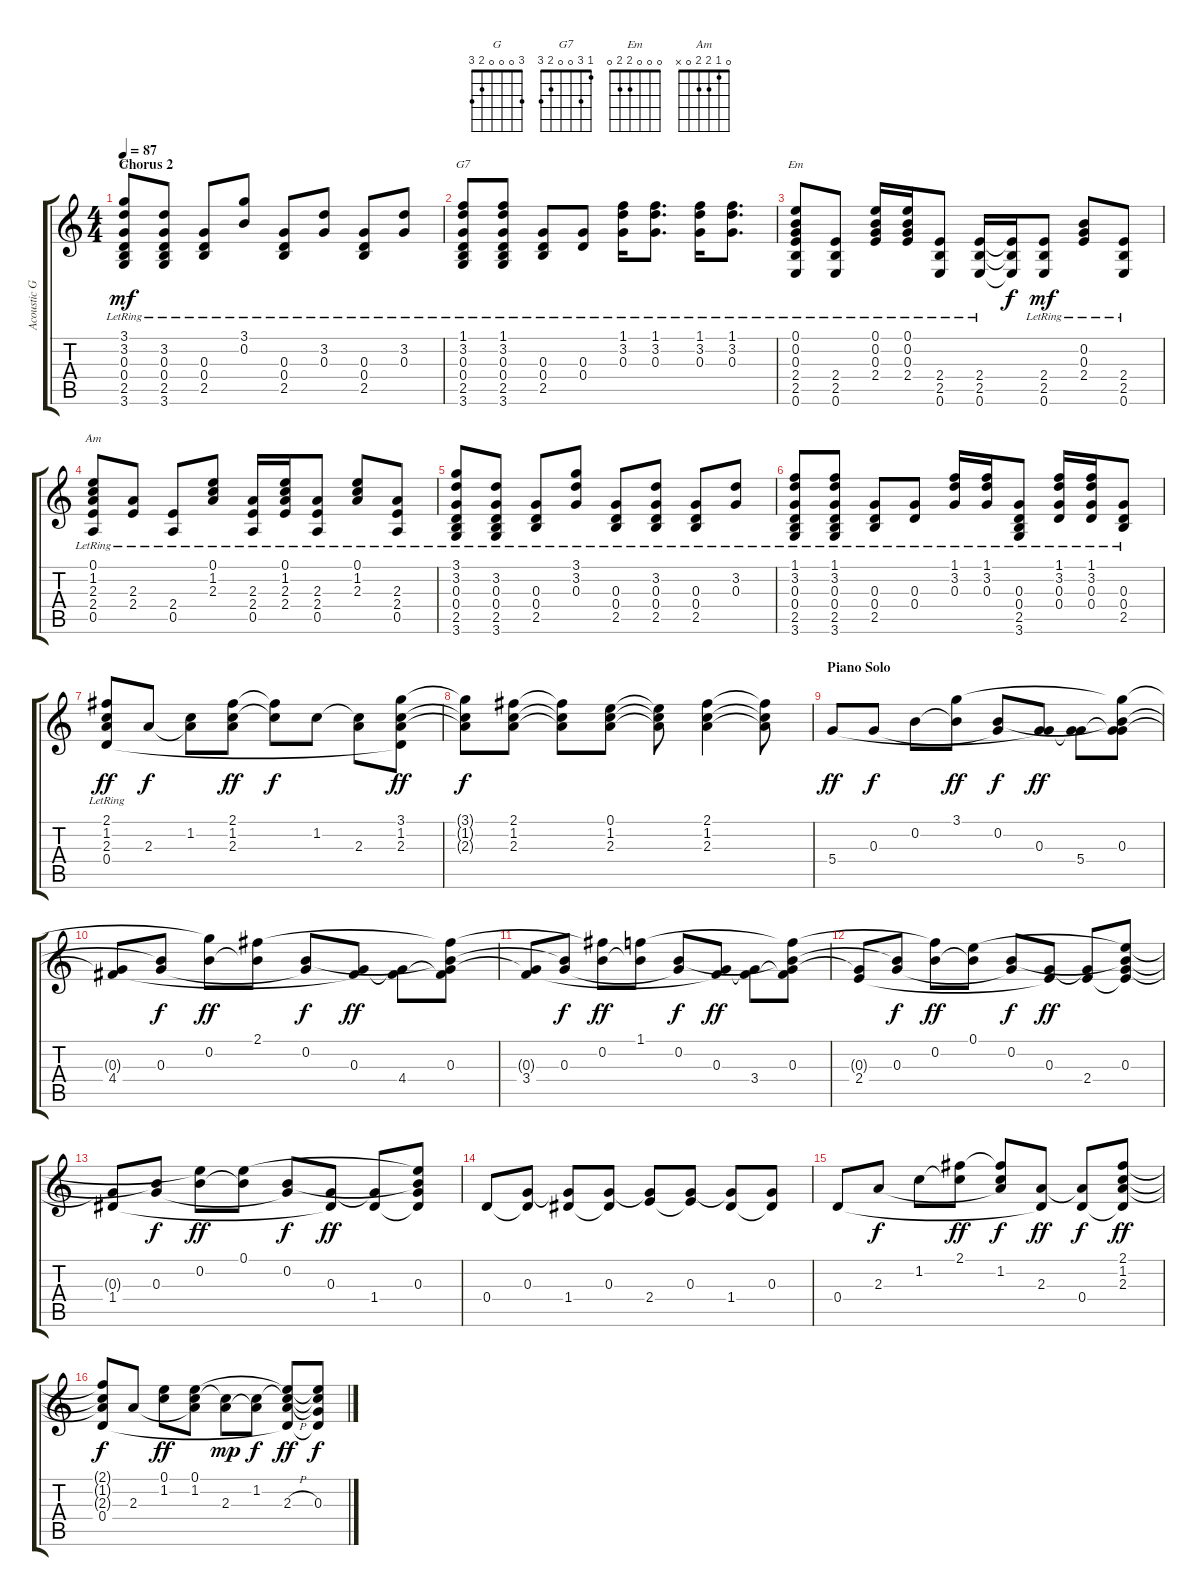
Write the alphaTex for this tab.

\track ("Acoustic Guitar 1" "Acoustic G") {instrument acousticguitarsteel}
\staff {score tabs}
\tuning (E4 B3 G3 D3 A2 E2) {hide}
\chord ("G" 3 0 0 0 2 3)
\chord ("G7" 1 3 0 0 2 3)
\chord ("Em" 0 0 0 2 2 0)
\chord ("Am" 0 1 2 2 0 x)
\ts (4 4)
\section ("" "Chorus 2")
\tempo 87
\clef g2
\ks c
(3.1{lr} 3.2{lr} 0.3{lr} 0.4{lr} 2.5{lr} 3.6{lr}).8{ch "G" dy mf} (3.2{lr} 0.3 0.4 2.5 3.6).8 (0.3{lr} 0.4 2.5).8 (3.1{lr} 0.2{lr}).8 (0.3{lr} 0.4 2.5).8 (3.2{lr} 0.3).8 (0.3{lr} 0.4 2.5).8 (3.2{lr} 0.3).8 |
(1.1{lr} 3.2{lr} 0.3{lr} 0.4{lr} 2.5{lr} 3.6{lr}).8{ch "G7"} (1.1{lr} 3.2{lr} 0.3 0.4 2.5 3.6).8 (0.3 0.4{lr} 2.5).8 (0.3{lr} 0.4).8 (1.1{lr} 3.2{lr} 0.3{lr}).16 (1.1{lr} 3.2{lr} 0.3{lr}).8{d} (1.1{lr} 3.2{lr} 0.3{lr}).16 (1.1{lr} 3.2{lr} 0.3{lr}).8{d} |
(0.1{lr} 0.2{lr} 0.3{lr} 2.4{lr} 2.5{lr} 0.6{lr}).8{ch "Em"} (2.4{lr} 2.5{lr} 0.6{lr}).8 (0.1{lr} 0.2{lr} 0.3{lr} 2.4{lr}).16 (0.1{lr} 0.2{lr} 0.3{lr} 2.4{lr}).16 (2.4{lr} 2.5{lr} 0.6{lr}).8 (2.4{lr} 2.5{lr} 0.6{lr}).16 (2.4{t} 2.5{t} 0.6{t}).16{dy f} (2.4{lr} 2.5{lr} 0.6{lr}).8{dy mf} (0.2{lr} 0.3{lr} 2.4{lr}).8 (2.4{lr} 2.5{lr} 0.6{lr}).8 |
(0.1{lr} 1.2{lr} 2.3{lr} 2.4{lr} 0.5{lr}).8{ch "Am"} (2.3{lr} 2.4{lr}).8 (2.4{lr} 0.5{lr}).8 (0.1{lr} 1.2{lr} 2.3{lr}).8 (2.3{lr} 2.4{lr} 0.5{lr}).16 (0.1{lr} 1.2{lr} 2.3{lr} 2.4{lr}).16 (2.3{lr} 2.4{lr} 0.5{lr}).8 (0.1{lr} 1.2{lr} 2.3{lr}).8 (2.3{lr} 2.4{lr} 0.5{lr}).8 |
(3.1{lr} 3.2{lr} 0.3{lr} 0.4{lr} 2.5{lr} 3.6{lr}).8 (3.2{lr} 0.3{lr} 0.4{lr} 2.5{lr} 3.6{lr}).8 (0.3{lr} 0.4{lr} 2.5{lr}).8 (3.1{lr} 3.2{lr} 0.3{lr}).8 (0.3{lr} 0.4{lr} 2.5{lr}).8 (3.2{lr} 0.3{lr} 0.4{lr} 2.5{lr}).8 (0.3{lr} 0.4{lr} 2.5{lr}).8 (3.2{lr} 0.3{lr}).8 |
(1.1{lr} 3.2{lr} 0.3{lr} 0.4{lr} 2.5{lr} 3.6{lr}).8 (1.1{lr} 3.2{lr} 0.3 0.4 2.5 3.6).8 (0.3 0.4{lr} 2.5).8 (0.3{lr} 0.4).8 (1.1{lr} 3.2{lr} 0.3{lr}).16 (1.1{lr} 3.2{lr} 0.3{lr}).16 (0.3{lr} 0.4{lr} 2.5{lr} 3.6{lr}).8 (1.1{lr} 3.2{lr} 0.3{lr} 0.4{lr}).16 (1.1{lr} 3.2{lr} 0.3{lr} 0.4{lr}).16 (0.3{lr} 0.4{lr} 2.5{lr}).8 |
(2.1{lr} 1.2{lr} 2.3{lr} 0.4).8{dy ff} 2.3.8{dy f} (1.2 2.3{t}).8 (2.1 1.2 2.3).8{dy ff} (2.1{t} 1.2{t}).8{dy f} 1.2.8 (1.2{t} 2.3).8 (3.1 1.2 2.3 0.4{t}).8{dy ff} |
(3.1{t} 1.2{t} 2.3{t}).8{dy f} (2.1 1.2 2.3).8 (2.1{t} 1.2{t} 2.3{t}).8 (0.1 1.2 2.3).8 (0.1{t} 1.2{t} 2.3{t}).8 (2.1 1.2 2.3).4 (2.1{t} 1.2{t} 2.3{t}).8 |
\section ("" "Piano Solo")
5.4.8{dy ff} 0.3.8{dy f} 0.2.8 (3.1 0.2{t}).8{dy ff} (0.2 0.3{t}).8{dy f} (0.3 5.4{t}).8{dy ff} (0.3{t} 5.4).8 (3.1{t} 0.2{t} 0.3 5.4{t}).8 |
(0.3{t} 4.4).8 (0.2{t} 0.3).8{dy f} (3.1{t} 0.2).8{dy ff} (2.1 0.2{t}).8 (0.2 0.3{t}).8{dy f} (0.3 4.4{t}).8{dy ff} (0.3{t} 4.4).8 (2.1{t} 0.2{t} 0.3 4.4{t}).8 |
(0.3{t} 3.4).8 (0.2{t} 0.3).8{dy f} (2.1{t} 0.2).8{dy ff} (1.1 0.2{t}).8 (0.2 0.3{t}).8{dy f} (0.3 3.4{t}).8{dy ff} (0.3{t} 3.4).8 (1.1{t} 0.2{t} 0.3 3.4{t}).8 |
(0.3{t} 2.4).8 (0.2{t} 0.3).8{dy f} (1.1{t} 0.2).8{dy ff} (0.1 0.2{t}).8 (0.2 0.3{t}).8{dy f} (0.3 2.4{t}).8{dy ff} (0.3{t} 2.4).8 (0.1{t} 0.2{t} 0.3 2.4{t}).8 |
(0.3{t} 1.4).8 (0.2{t} 0.3).8{dy f} (0.1{t} 0.2).8{dy ff} (0.1 0.2{t}).8 (0.2 0.3{t}).8{dy f} (0.3 1.4{t}).8{dy ff} (0.3{t} 1.4).8 (0.1{t} 0.2{t} 0.3 1.4{t}).8 |
0.4.8 (0.3 0.4{t}).8 (0.3{t} 1.4).8 (0.3 1.4{t}).8 (0.3{t} 2.4).8 (0.3 2.4{t}).8 (0.3{t} 1.4).8 (0.3 1.4{t}).8 |
0.4.8 2.3.8{dy f} 1.2.8 (2.1 1.2{t}).8{dy ff} (2.1{t} 1.2 2.3{t}).8{dy f} (2.3 0.4{t}).8{dy ff} (2.3{t} 0.4).8{dy f} (2.1 1.2 2.3 0.4{t}).8{dy ff} |
(2.1{t} 1.2{t} 2.3{t} 0.4).8{dy f} 2.3.8 (0.1 1.2).8{dy ff} (0.1 1.2 2.3{t}).8 (1.2{t} 2.3).8{dy mp} (1.2 2.3{t}).8{dy f} (0.1{t} 1.2{t} 2.3{h} 0.4{t}).8{dy ff} (0.1{t} 1.2{t} 0.3 0.4{t}).8{dy f}
